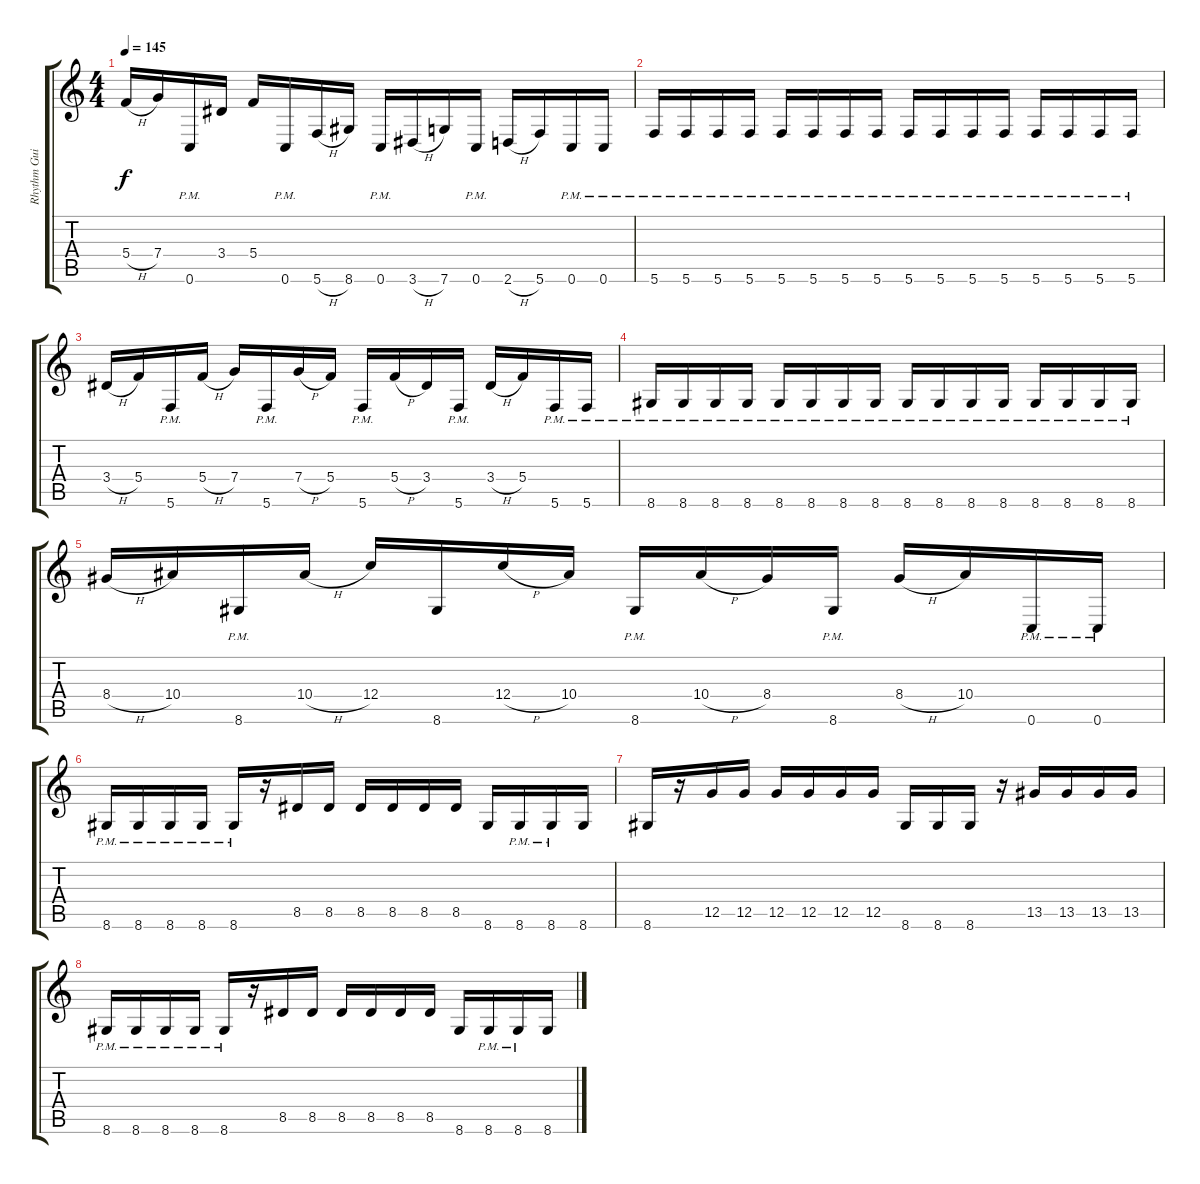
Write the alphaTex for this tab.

\track ("Rhythm Guitar 2" "Rhythm Gui") {instrument distortionguitar}
\staff {score tabs}
\tuning (D4 A3 F3 C3 G2 C2) {hide}
\ts (4 4)
\tempo 145
\clef g2
\ks c
5.4{h}.16{dy f} 7.4.16 0.6{pm}.16 3.4.16 5.4.16 0.6{pm}.16 5.6{h}.16 8.6.16 0.6{pm}.16 3.6{h}.16 7.6.16 0.6{pm}.16 2.6{h}.16 5.6.16 0.6{pm}.16 0.6{pm}.16 |
5.6{pm}.16 5.6{pm}.16 5.6{pm}.16 5.6{pm}.16 5.6{pm}.16 5.6{pm}.16 5.6{pm}.16 5.6{pm}.16 5.6{pm}.16 5.6{pm}.16 5.6{pm}.16 5.6{pm}.16 5.6{pm}.16 5.6{pm}.16 5.6{pm}.16 5.6{pm}.16 |
3.4{h}.16 5.4.16 5.6{pm}.16 5.4{h}.16 7.4.16 5.6{pm}.16 7.4{h}.16 5.4.16 5.6{pm}.16 5.4{h}.16 3.4.16 5.6{pm}.16 3.4{h}.16 5.4.16 5.6{pm}.16 5.6{pm}.16 |
8.6{pm}.16 8.6{pm}.16 8.6{pm}.16 8.6{pm}.16 8.6{pm}.16 8.6{pm}.16 8.6{pm}.16 8.6{pm}.16 8.6{pm}.16 8.6{pm}.16 8.6{pm}.16 8.6{pm}.16 8.6{pm}.16 8.6{pm}.16 8.6{pm}.16 8.6{pm}.16 |
8.4{h}.16 10.4.16 8.6{pm}.16 10.4{h}.16 12.4.16 8.6.16 12.4{h}.16 10.4.16 8.6{pm}.16 10.4{h}.16 8.4.16 8.6{pm}.16 8.4{h}.16 10.4.16 0.6{pm}.16 0.6{pm}.16 |
8.6{pm}.16 8.6{pm}.16 8.6{pm}.16 8.6{pm}.16 8.6{pm}.16 r.16 8.5.16 8.5.16 8.5.16 8.5.16 8.5.16 8.5.16 8.6.16 8.6{pm}.16 8.6{pm}.16 8.6.16 |
8.6.16 r.16 12.5.16 12.5.16 12.5.16 12.5.16 12.5.16 12.5.16 8.6.16 8.6.16 8.6.16 r.16 13.5.16 13.5.16 13.5.16 13.5.16 |
8.6{pm}.16 8.6{pm}.16 8.6{pm}.16 8.6{pm}.16 8.6{pm}.16 r.16 8.5.16 8.5.16 8.5.16 8.5.16 8.5.16 8.5.16 8.6.16 8.6{pm}.16 8.6{pm}.16 8.6.16
